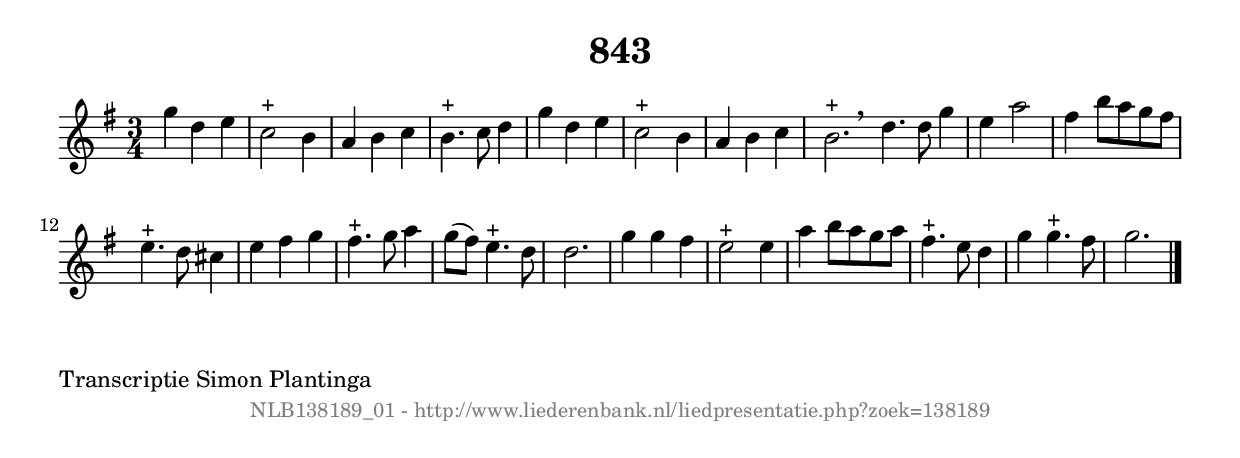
%
% produced by wce2krn 1.64 (7 June 2014)
%
\version"2.16"
#(append! paper-alist '(("long" . (cons (* 210 mm) (* 2000 mm)))))
#(set-default-paper-size "long")
sb = {\breathe}
mBreak = {\breathe }
bBreak = {\breathe }
x = {\once\override NoteHead #'style = #'cross }
gl=\glissando
itime={\override Staff.TimeSignature #'stencil = ##f }
ficta = {\once\set suggestAccidentals = ##t}
fine = {\once\override Score.RehearsalMark #'self-alignment-X = #1 \mark \markup {\italic{Fine}}}
dc = {\once\override Score.RehearsalMark #'self-alignment-X = #1 \mark \markup {\italic{D.C.}}}
dcf = {\once\override Score.RehearsalMark #'self-alignment-X = #1 \mark \markup {\italic{D.C. al Fine}}}
dcc = {\once\override Score.RehearsalMark #'self-alignment-X = #1 \mark \markup {\italic{D.C. al Coda}}}
ds = {\once\override Score.RehearsalMark #'self-alignment-X = #1 \mark \markup {\italic{D.S.}}}
dsf = {\once\override Score.RehearsalMark #'self-alignment-X = #1 \mark \markup {\italic{D.S. al Fine}}}
dsc = {\once\override Score.RehearsalMark #'self-alignment-X = #1 \mark \markup {\italic{D.S. al Coda}}}
pv = {\set Score.repeatCommands = #'((volta "1"))}
sv = {\set Score.repeatCommands = #'((volta "2"))}
tv = {\set Score.repeatCommands = #'((volta "3"))}
qv = {\set Score.repeatCommands = #'((volta "4"))}
xv = {\set Score.repeatCommands = #'((volta #f))}
\header{ tagline = ""
title = "843"
}
\score {{
\key g \major
\relative g'
{
\set melismaBusyProperties = #'()
\time 3/4
\tempo 4=120
\override Score.MetronomeMark #'transparent = ##t
\override Score.RehearsalMark #'break-visibility = #(vector #t #t #f)
g'4 d4 e4 | c2^"+" b4 | a4 b4 c4 | b4.^"+" c8 d4 | g4 d4 e4 | c2^"+" b4 | a4 b4 c4 | b2.^"+" \bar ":|:" \bBreak
d4. d8 g4 | e4 a2 | fis4 b8 a8 g8 fis8 | e4.^"+" d8 cis4 | e4 fis4 g4 | fis4.^"+" g8 a4 | g8( fis8) e4.^"+" d8 | d2. | g4 g4 fis4 | e2^"+" e4 | a4 b8 a8 g8 a8 | fis4.^"+" e8 d4 | g4 g4.^"+" fis8 | g2. \bar "|."
 }}
 \midi { }
 \layout {
            indent = 0.0\cm
}
}
\markup { \wordwrap-string #" 
Transcriptie Simon Plantinga
"}
\markup { \vspace #0 } \markup { \with-color #grey \fill-line { \center-column { \smaller "NLB138189_01 - http://www.liederenbank.nl/liedpresentatie.php?zoek=138189" } } }
